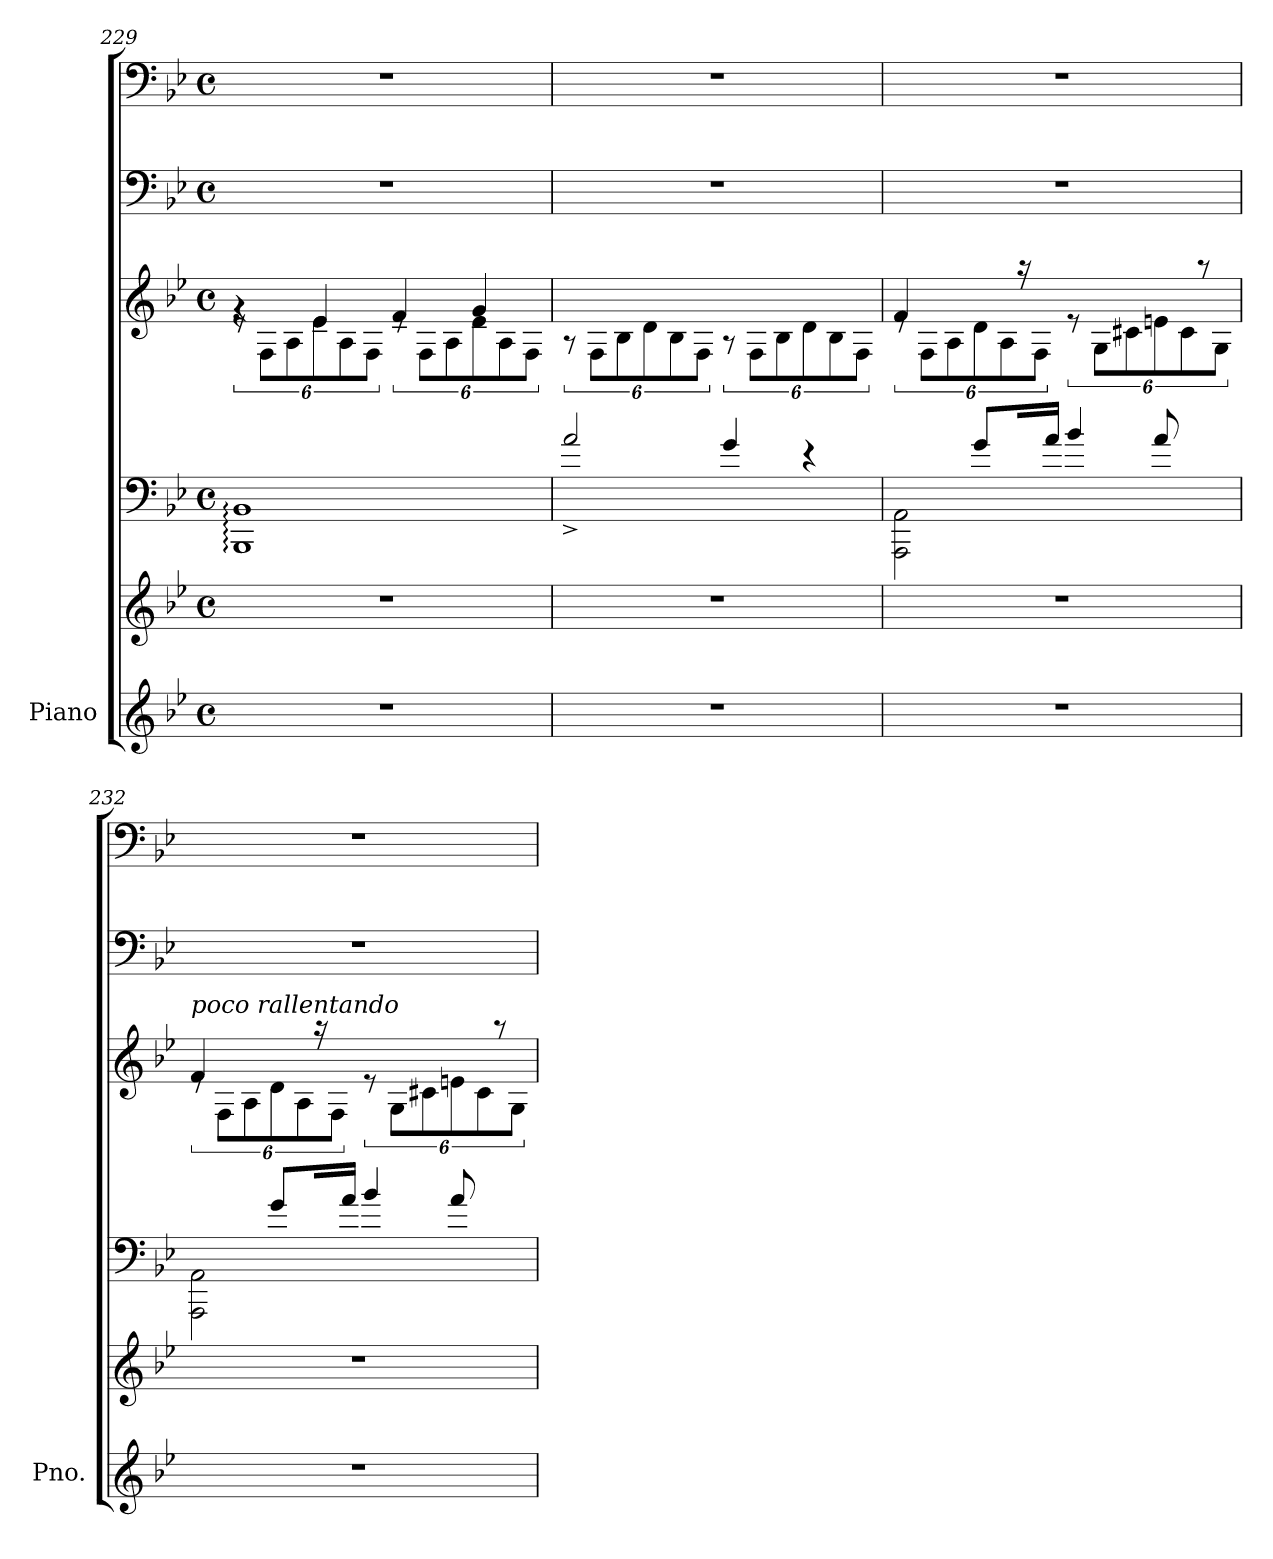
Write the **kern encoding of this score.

**kern	**kern	**kern	**kern	**kern	**kern
*part1	*part1	*part1	*part1	*part1	*part1
*staff6	*staff5	*staff4	*staff3	*staff2	*staff1
*I"Piano	*	*	*	*	*
*I'Pno.	*	*	*	*	*
*clefG2	*clefG2	*clefF4	*clefG2	*clefF4	*clefF4
*k[b-e-]	*k[b-e-]	*k[b-e-]	*k[b-e-]	*k[b-e-]	*k[b-e-]
*M4/4	*M4/4	*M4/4	*M4/4	*M4/4	*M4/4
*met(c)	*met(c)	*met(c)	*met(c)	*met(c)	*met(c)
=229	=229	=229	=229	=229	=229
*	*	*	*^	*	*
1r	1r	1BBB-: 1BB-:	12re	4rg	1r	1r
.	.	.	12F\L	.	.	.
.	.	.	12A\	.	.	.
.	.	.	12e-\	4e-~/	.	.
.	.	.	12A\	.	.	.
.	.	.	12F\J	.	.	.
.	.	.	12re	4f~/	.	.
.	.	.	12F\L	.	.	.
.	.	.	12A\	.	.	.
.	.	.	12e-\	4g~/	.	.
.	.	.	12A\	.	.	.
.	.	.	12F\J	.	.	.
*	*	*	*v	*v	*	*
!!LO:LB:g=z
=230	=230	=230	=230	=230	=230
1r	1r	2a^/	12rA	1r	1r
.	.	.	12F\L	.	.
.	.	.	12B-\	.	.
.	.	.	12d\	.	.
.	.	.	12B-\	.	.
.	.	.	12F\J	.	.
.	.	4g/	12rA	.	.
.	.	.	12F\L	.	.
.	.	.	12B-\	.	.
.	.	4re	12d\	.	.
.	.	.	12B-\	.	.
.	.	.	12F\J	.	.
=231	=231	=231	=231	=231	=231
*	*	*^	*^	*	*
1r	1r	2AAA\ 2AA\	4ryy	12re	4f/	1r	1r
.	.	.	.	12F\L	.	.	.
.	.	.	.	12A\	.	.	.
.	.	.	8g/L	12d\	8ryy	.	.
.	.	.	.	12A\	.	.	.
.	.	.	16ryy	.	16raa	.	.
.	.	.	.	12F\J	.	.	.
.	.	.	16a/Jk	.	4..ryy	.	.
.	.	2ryy	4b-/	12re	.	.	.
.	.	.	.	12G\L	.	.	.
.	.	.	.	12c#X\	.	.	.
.	.	.	8a/	12en\	.	.	.
.	.	.	.	12c#\	.	.	.
.	.	.	8ryy	.	8raa	.	.
.	.	.	.	12G\J	.	.	.
=232	=232	=232	=232	=232	=232	=232	=232
!	!	!	!	!LO:TX:a:i:t=poco rallentando	!	!	!
1r	1r	2AAA\ 2AA\	4ryy	12re	4f/	1r	1r
.	.	.	.	12F\L	.	.	.
.	.	.	.	12A\	.	.	.
.	.	.	8g/L	12d\	8ryy	.	.
.	.	.	.	12A\	.	.	.
.	.	.	16ryy	.	16raa	.	.
.	.	.	.	12F\J	.	.	.
.	.	.	16a/Jk	.	4..ryy	.	.
.	.	2ryy	4b-/	12re	.	.	.
.	.	.	.	12G\L	.	.	.
.	.	.	.	12c#X\	.	.	.
.	.	.	8a/	12en\	.	.	.
.	.	.	.	12c#\	.	.	.
.	.	.	8ryy	.	8raa	.	.
.	.	.	.	12G\J	.	.	.
*	*	*v	*v	*	*	*	*
*	*	*	*v	*v	*	*
=	=	=	=	=	=
*-	*-	*-	*-	*-	*-
